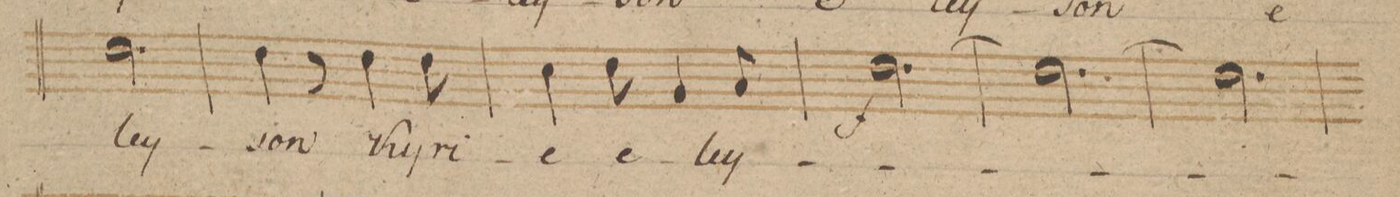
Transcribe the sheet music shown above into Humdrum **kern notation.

**kern	**text	**dynam
*I"Basso.	*	*
*clefF4	*	*
*k[b-]	*	*
*M6/8	*	*
2.F\	-ley-	.
=68	=68	=68
4F\	-son	.
8r	.	.
4F\	Ky-	.
8F\	-ri-	.
=69	=69	=69
4E\	-e	.
8F\	e-	.
4BB-/	-ley-	.
8C/	.	.
=70	=70	=70
[2.F\	.	f
=71	=71	=71
2.F\_	.	.
=72	=72	=72
2.F\]	.	.
=73	=73	=73
*-	*-	*-
